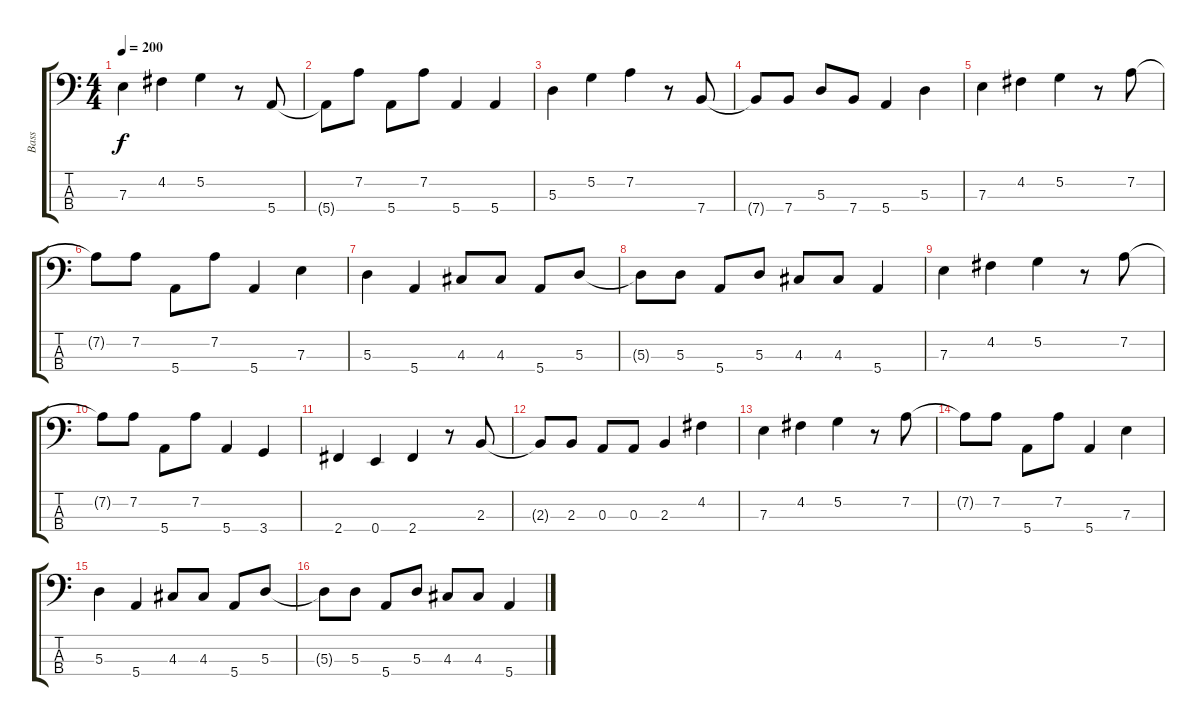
\track ("Bass" "Bass") {instrument electricbassfinger}
\staff {score tabs}
\tuning (G2 D2 A1 E1) {hide}
\ts (4 4)
\tempo 200
\clef f4
\ks c
7.3.4{dy f} 4.2.4 5.2.4 r.8 5.4.8 |
5.4{t}.8 7.2.8 5.4.8 7.2.8 5.4.4 5.4.4 |
5.3.4 5.2.4 7.2.4 r.8 7.4.8 |
7.4{t}.8 7.4.8 5.3.8 7.4.8 5.4.4 5.3.4 |
7.3.4 4.2.4 5.2.4 r.8 7.2.8 |
7.2{t}.8 7.2.8 5.4.8 7.2.8 5.4.4 7.3.4 |
5.3.4 5.4.4 4.3.8 4.3.8 5.4.8 5.3.8 |
5.3{t}.8 5.3.8 5.4.8 5.3.8 4.3.8 4.3.8 5.4.4 |
7.3.4 4.2.4 5.2.4 r.8 7.2.8 |
7.2{t}.8 7.2.8 5.4.8 7.2.8 5.4.4 3.4.4 |
2.4.4 0.4.4 2.4.4 r.8 2.3.8 |
2.3{t}.8 2.3.8 0.3.8 0.3.8 2.3.4 4.2.4 |
7.3.4 4.2.4 5.2.4 r.8 7.2.8 |
7.2{t}.8 7.2.8 5.4.8 7.2.8 5.4.4 7.3.4 |
5.3.4 5.4.4 4.3.8 4.3.8 5.4.8 5.3.8 |
5.3{t}.8 5.3.8 5.4.8 5.3.8 4.3.8 4.3.8 5.4.4
